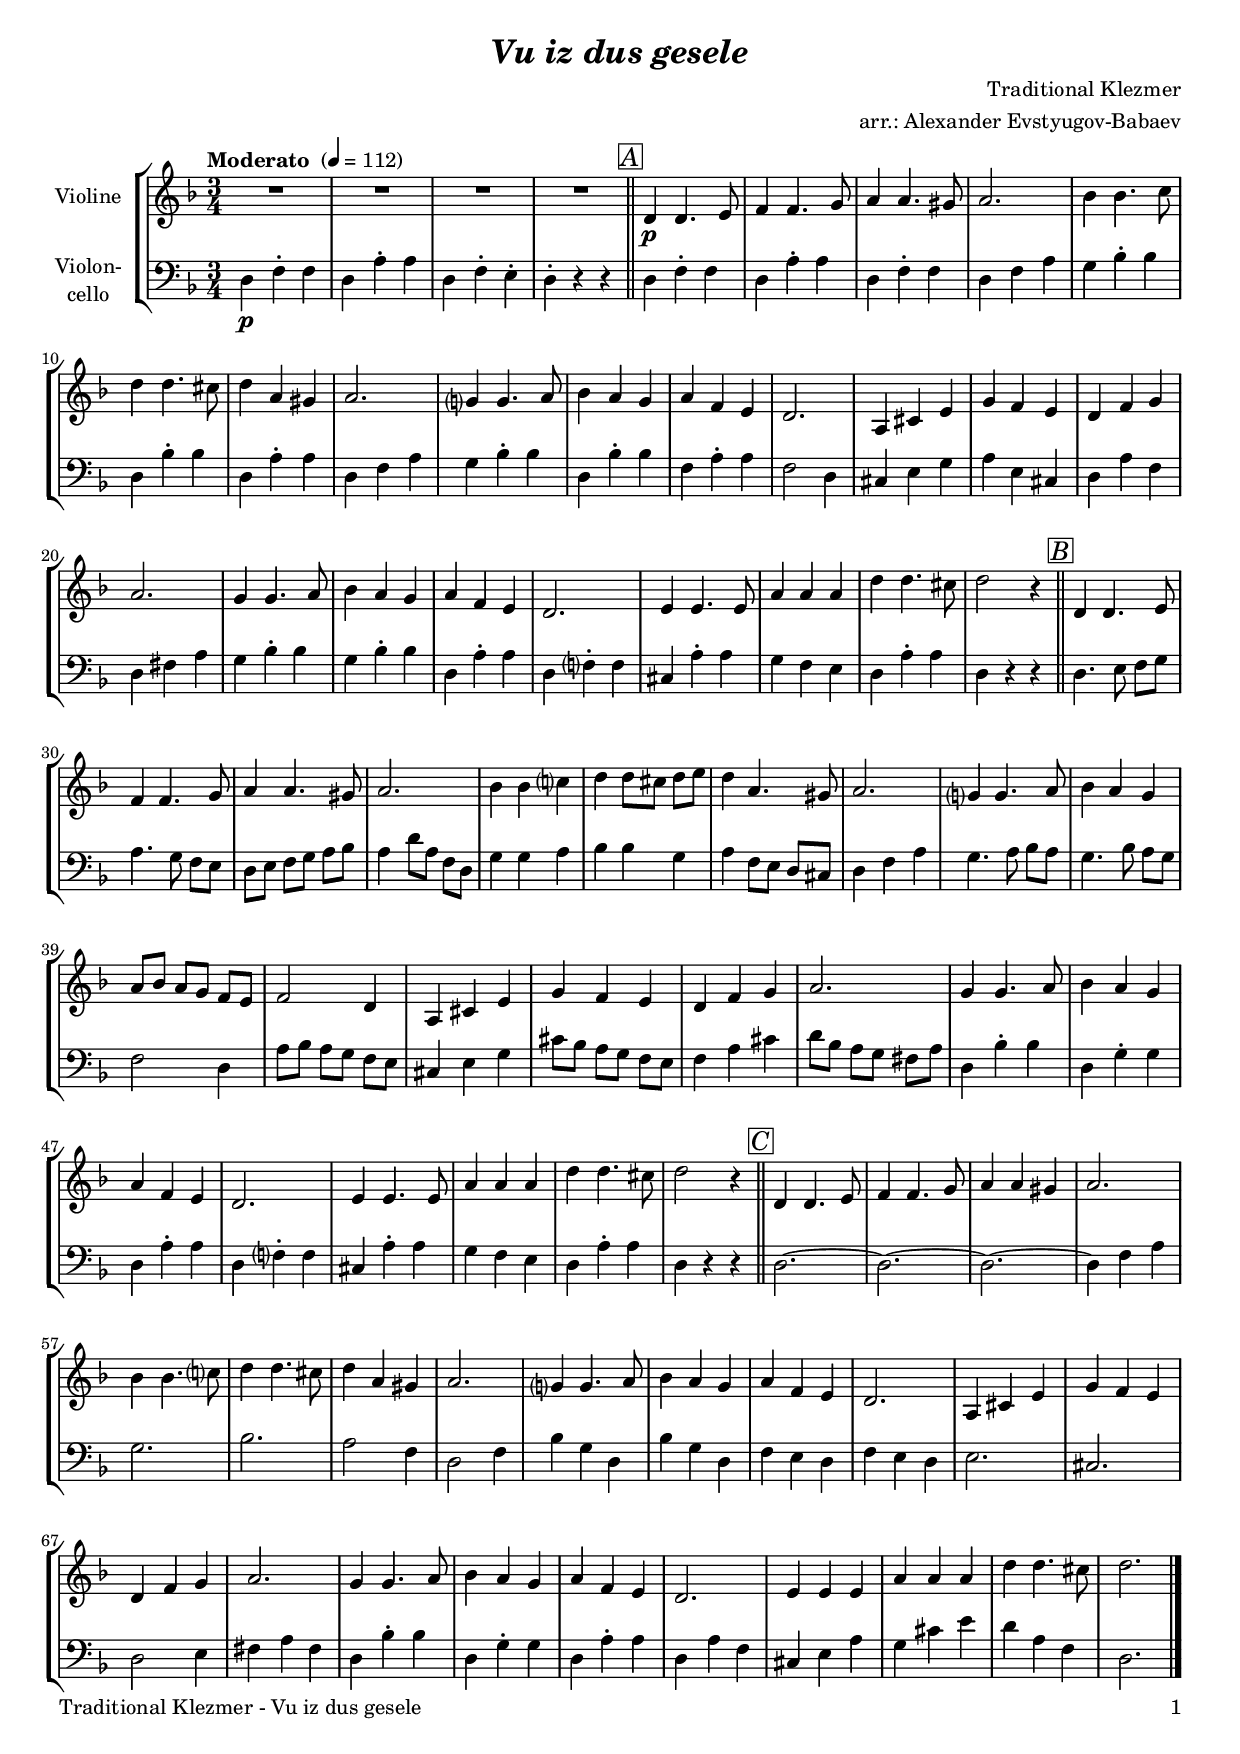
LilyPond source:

\version "2.18.2"
\include "deutsch.ly"
  
#(set-global-staff-size 18)

\header {
  title     = \markup \bold \italic "Vu iz dus gesele"
  composer  = "Traditional Klezmer"
  arranger  = "arr.: Alexander Evstyugov-Babaev"
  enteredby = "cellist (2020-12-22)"
%  piece     = ""
}

voiceconsts = {
  \key a \minor
  \time 3/4
  \clef "treble"
  \numericTimeSignature
  % Set default beaming for all staves
  \set Timing.beamExceptions = #'()
  \set Timing.baseMoment     = #(ly:make-moment 1 4)
  \set Timing.beatStructure  = #'(1 1 1)
  \tempo "Moderato " 4=112
}

mivl = "violin"
%miba = "pizzicato strings"
miba = "cello"

arco = \markup \italic "arco"
pizz = \markup \italic "pizz."
rit  = \mark \markup \box \italic "rit."
simi = \markup \italic "simile"

boxa = { \bar "||" \mark \markup \box \italic "A" }
boxb = { \bar "||" \mark \markup \box \italic "B" }
boxc = { \bar "||" \mark \markup \box \italic "C" }

va = \relative c'' {
  \voiceconsts

  R2.*4 \boxa
  a4\p a4. h8
  c4 c4. d8
  e4 e4. dis8
  e2.

  f4 f4. g8
  a4 a4. gis8
  a4 e dis
  e2.
  d?4 d4. e8
  f4 e d
  e c h
  a2.

  e4 gis h
  d c h
  a c d
  e2.
  d4 d4. e8
  f4 e d
  e c h
  a2.

  h4 h4. h8
  e4 e e
  a a4. gis8
  a2 r4 \boxb
  a,4 a4. h8
  c4 c4. d8
  e4 e4. dis8
  e2.

  f4 f g?
  a a8 gis a h
  a4 e4. dis8
  e2.
  d?4 d4. e8
  f4 e d
  e8 f e d c h
  c2 a4

  e gis h
  d c h
  a c d
  e2.
  d4 d4. e8
  f4 e d
  e c h
  a2.

  h4 h4. h8
  e4 e e
  a a4. gis8
  a2 r4 \boxc
  a,4 a4. h8
  c4 c4. d8
  e4 e dis
  e2.

  f4 f4. g?8
  a4 a4. gis8
  a4 e dis
  e2.
  d?4 d4. e8
  f4 e d
  e c h
  a2.

  e4 gis h
  d c h
  a c d
  e2.
  d4 d4. e8
  f4 e d
  e c h
  a2.

  h4 h h
  e e e
  a a4. gis8
  a2. \bar "|."
}

vb = \relative c' {
  \voiceconsts
  \clef "bass"
  
  a4\p c-. c
  a e'-. e
  a, c-. h-.
  a-. r r \boxa
  a c-. c
  a e'-. e
  a, c-. c
  a c e

  d f-. f
  a, f'-. f
  a, e'-. e
  a, c e
  d f-. f
  a, f'-. f
  c e-. e
  c2 a4

  gis h d
  e h gis
  a e' c
  a cis e
  d f-. f
  d f-. f
  a, e'-. e
  a, c?-. c

  gis e'-. e
  d c h
  a e'-. e
  a, r r \boxb
  a4. h8 c d
  e4. d8 c h
  a h c d e f
  e4 a8 e c a

  d4 d e
  f f d
  e c8 h a gis
  a4 c e
  d4. e8 f e
  d4. f8 e d
  c2 a4
  e'8 f e d c h

  gis4 h d
  gis8 f e d c h
  c4 e gis
  a8 f e d cis e
  a,4 f'-. f
  a, d-. d
  a e'-. e
  a, c?-. c

  gis e'-. e
  d c h
  a e'-. e
  a, r r \boxc
  a2.~
  a~
  a~
  a4 c e

  d2.
  f
  e2 c4
  a2 c4
  f d a
  f' d a
  c h a
  c h a

  h2.
  gis
  a2 h4
  cis e cis
  a f'-. f
  a, d-. d
  a e'-. e
  a, e' c

  gis h e
  d gis h
  a e c
  a2. \bar "|."
}


music = \new StaffGroup <<
      \new Staff {
	\set Staff.midiInstrument = \mivl
	\set Staff.instrumentName = \markup \center-column { "Violine" }
	\transpose a d { \va }
      }

      \new Staff {
	\set Staff.midiInstrument = \miba
	\set Staff.instrumentName = \markup \center-column { "Violon-" "cello" }
	\transpose a d { \vb }
      }
>>

\book {
   \paper {
    print-page-number = ##t
    print-first-page-number = ##t
    ragged-last-bottom = ##f
    oddHeaderMarkup = \markup \null
    evenHeaderMarkup = \markup \null
    oddFooterMarkup = \markup {
      \fill-line {
        \on-the-fly #print-page-number-check-first
        "Traditional Klezmer - Vu iz dus gesele" \fromproperty #'page:page-number-string
      }
    }
    evenFooterMarkup = \oddFooterMarkup
  } \score {
    \music
    \layout {}
  }

  \score {
    \unfoldRepeats \music

    \midi {
      \context {
        \Score
      }
    }
  }
}